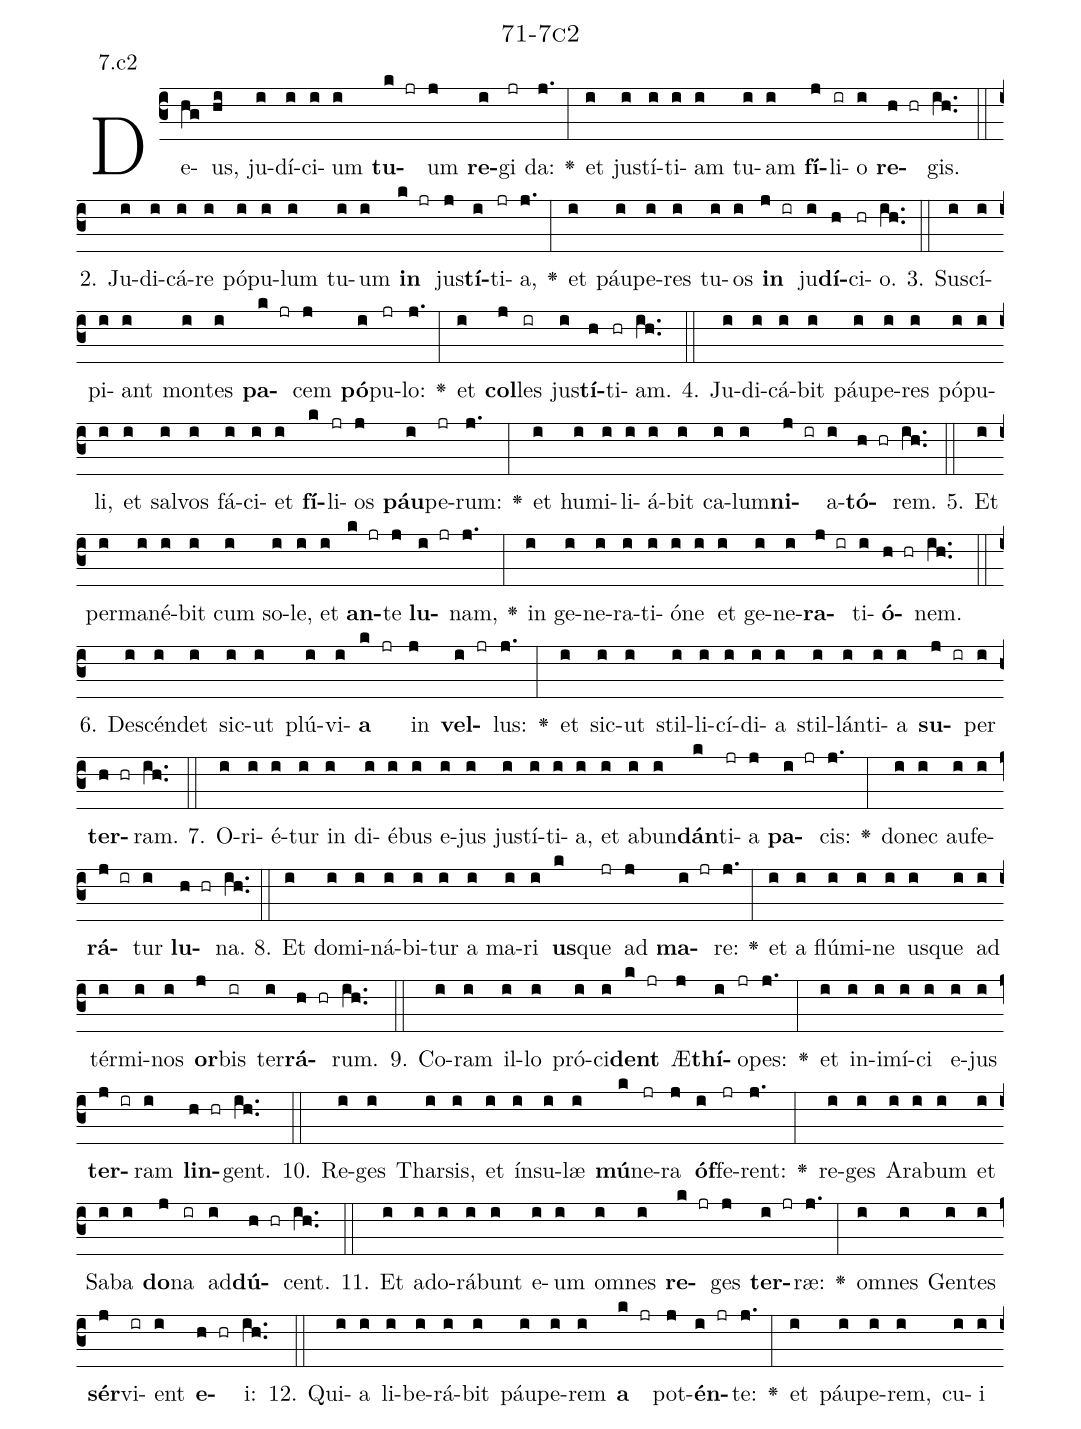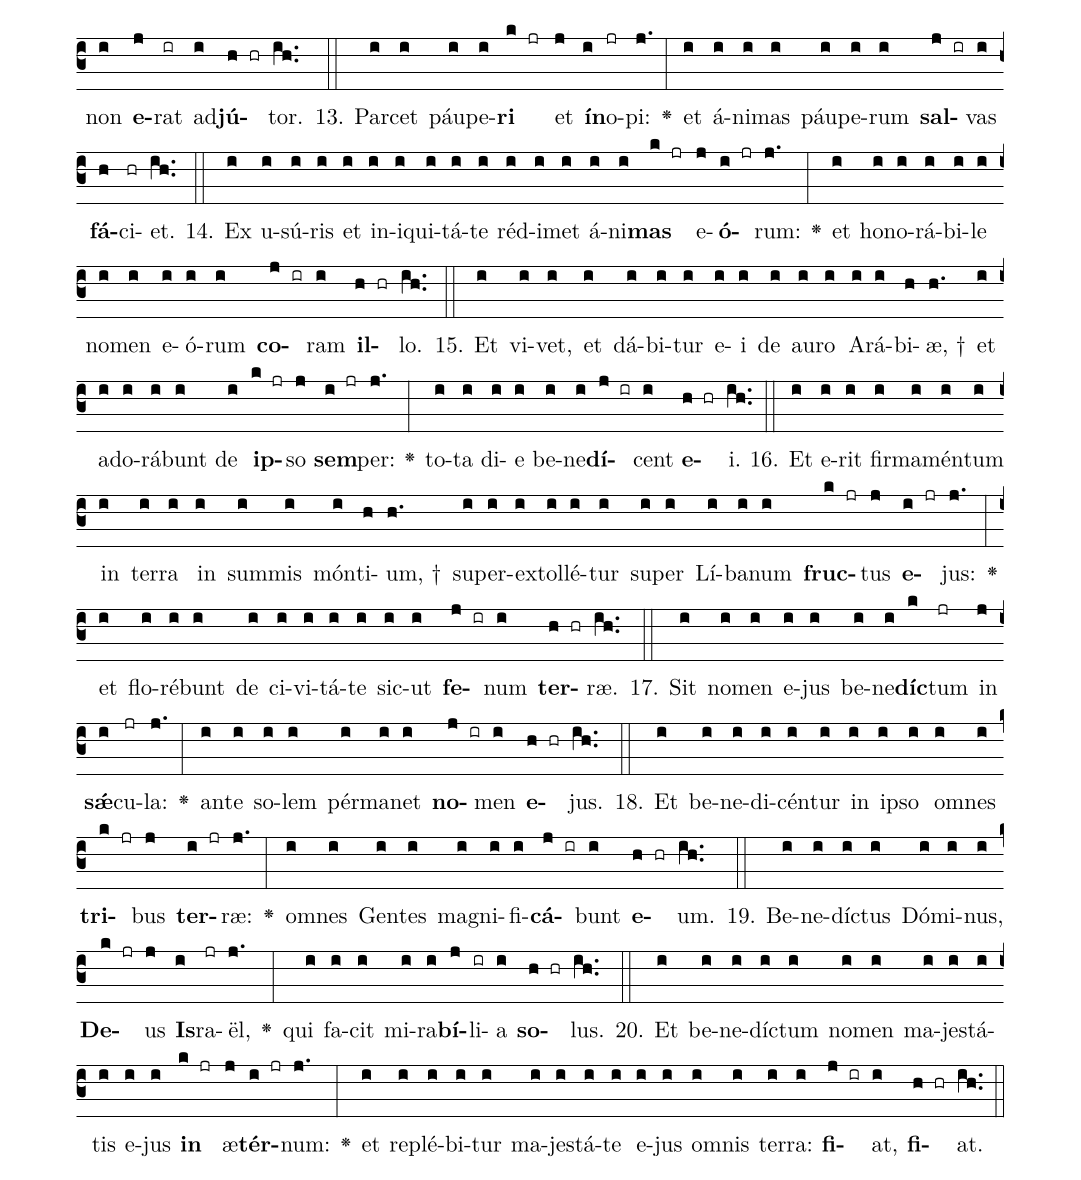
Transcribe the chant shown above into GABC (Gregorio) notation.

name: 71-7c2;
annotation: 7.c2;
%%
(c3)De(hg)us,(hi) ju(i)dí(i)ci(i)um(i) <b>tu</b>(k jr)um(j) <b>re</b>(i)gi(jr) da:(j.) <v>\greheightstar</v>(:) et(i) jus(i)tí(i)ti(i)am(i) tu(i)am(i) <b>fí</b>(j)li(ir)o(i) <b>re</b>(h hr)gis.(ih..) (::)
2. Ju(i)di(i)cá(i)re(i) pó(i)pu(i)lum(i) tu(i)um(i) <b>in</b>(k jr) jus(j)<b>tí</b>(i)ti(jr)a,(j.) <v>\greheightstar</v>(:) et(i) páu(i)pe(i)res(i) tu(i)os(i) <b>in</b>(j ir) ju(i)<b>dí</b>(h)ci(hr)o.(ih..) (::)
3. Su(i)scí(i)pi(i)ant(i) mon(i)tes(i) <b>pa</b>(k jr)cem(j) <b>pó</b>(i)pu(jr)lo:(j.) <v>\greheightstar</v>(:) et(i) <b>col</b>(j)les(ir) jus(i)<b>tí</b>(h)ti(hr)am.(ih..) (::)
4. Ju(i)di(i)cá(i)bit(i) páu(i)pe(i)res(i) pó(i)pu(i)li,(i) et(i) sal(i)vos(i) fá(i)ci(i)et(i) <b>fí</b>(k)li(jr)os(j) <b>páu</b>(i)pe(jr)rum:(j.) <v>\greheightstar</v>(:) et(i) hu(i)mi(i)li(i)á(i)bit(i) ca(i)lum(i)<b>ni</b>(j ir)a(i)<b>tó</b>(h hr)rem.(ih..) (::)
5. Et(i) per(i)ma(i)né(i)bit(i) cum(i) so(i)le,(i) et(i) <b>an</b>(k jr)te(j) <b>lu</b>(i jr)nam,(j.) <v>\greheightstar</v>(:) in(i) ge(i)ne(i)ra(i)ti(i)ó(i)ne(i) et(i) ge(i)ne(i)<b>ra</b>(j ir)ti(i)<b>ó</b>(h hr)nem.(ih..) (::)
6. De(i)scén(i)det(i) sic(i)ut(i) plú(i)vi(i)<b>a</b>(k jr) in(j) <b>vel</b>(i jr)lus:(j.) <v>\greheightstar</v>(:) et(i) sic(i)ut(i) stil(i)li(i)cí(i)di(i)a(i) stil(i)lán(i)ti(i)a(i) <b>su</b>(j ir)per(i) <b>ter</b>(h hr)ram.(ih..) (::)
7. O(i)ri(i)é(i)tur(i) in(i) di(i)é(i)bus(i) e(i)jus(i) jus(i)tí(i)ti(i)a,(i) et(i) ab(i)un(i)<b>dán</b>(k)ti(jr)a(j) <b>pa</b>(i jr)cis:(j.) <v>\greheightstar</v>(:) do(i)nec(i) au(i)fe(i)<b>rá</b>(j ir)tur(i) <b>lu</b>(h hr)na.(ih..) (::)
8. Et(i) do(i)mi(i)ná(i)bi(i)tur(i) a(i) ma(i)ri(i) <b>us</b>(k)que(jr) ad(j) <b>ma</b>(i jr)re:(j.) <v>\greheightstar</v>(:) et(i) a(i) flú(i)mi(i)ne(i) us(i)que(i) ad(i) tér(i)mi(i)nos(i) <b>or</b>(j)bis(ir) ter(i)<b>rá</b>(h hr)rum.(ih..) (::)
9. Co(i)ram(i) il(i)lo(i) pró(i)ci(i)<b>dent</b>(k jr) Æ(j)<b>thí</b>(i)o(jr)pes:(j.) <v>\greheightstar</v>(:) et(i) in(i)i(i)mí(i)ci(i) e(i)jus(i) <b>ter</b>(j ir)ram(i) <b>lin</b>(h hr)gent.(ih..) (::)
10. Re(i)ges(i) Thar(i)sis,(i) et(i) ín(i)su(i)læ(i) <b>mú</b>(k)ne(jr)ra(j) <b>óf</b>(i)fe(jr)rent:(j.) <v>\greheightstar</v>(:) re(i)ges(i) A(i)ra(i)bum(i) et(i) Sa(i)ba(i) <b>do</b>(j)na(ir) ad(i)<b>dú</b>(h hr)cent.(ih..) (::)
11. Et(i) ad(i)o(i)rá(i)bunt(i) e(i)um(i) om(i)nes(i) <b>re</b>(k jr)ges(j) <b>ter</b>(i jr)ræ:(j.) <v>\greheightstar</v>(:) om(i)nes(i) Gen(i)tes(i) <b>sér</b>(j)vi(ir)ent(i) <b>e</b>(h hr)i:(ih..) (::)
12. Qui(i)a(i) li(i)be(i)rá(i)bit(i) páu(i)pe(i)rem(i) <b>a</b>(k jr) pot(j)<b>én</b>(i jr)te:(j.) <v>\greheightstar</v>(:) et(i) páu(i)pe(i)rem,(i) cu(i)i(i) non(i) <b>e</b>(j)rat(ir) ad(i)<b>jú</b>(h hr)tor.(ih..) (::)
13. Par(i)cet(i) páu(i)pe(i)<b>ri</b>(k jr) et(j) <b>ín</b>(i)o(jr)pi:(j.) <v>\greheightstar</v>(:) et(i) á(i)ni(i)mas(i) páu(i)pe(i)rum(i) <b>sal</b>(j ir)vas(i) <b>fá</b>(h)ci(hr)et.(ih..) (::)
14. Ex(i) u(i)sú(i)ris(i) et(i) in(i)i(i)qui(i)tá(i)te(i) réd(i)i(i)met(i) á(i)ni(i)<b>mas</b>(k jr) e(j)<b>ó</b>(i jr)rum:(j.) <v>\greheightstar</v>(:) et(i) ho(i)no(i)rá(i)bi(i)le(i) no(i)men(i) e(i)ó(i)rum(i) <b>co</b>(j ir)ram(i) <b>il</b>(h hr)lo.(ih..) (::)
15. Et(i) vi(i)vet,(i) et(i) dá(i)bi(i)tur(i) e(i)i(i) de(i) au(i)ro(i) A(i)rá(i)bi(h)æ, †(h.) et(i) ad(i)o(i)rá(i)bunt(i) de(i) <b>ip</b>(k jr)so(j) <b>sem</b>(i jr)per:(j.) <v>\greheightstar</v>(:) to(i)ta(i) di(i)e(i) be(i)ne(i)<b>dí</b>(j ir)cent(i) <b>e</b>(h hr)i.(ih..) (::)
16. Et(i) e(i)rit(i) fir(i)ma(i)mén(i)tum(i) in(i) ter(i)ra(i) in(i) sum(i)mis(i) món(i)ti(h)um, †(h.) su(i)per(i)ex(i)tol(i)lé(i)tur(i) su(i)per(i) Lí(i)ba(i)num(i) <b>fruc</b>(k jr)tus(j) <b>e</b>(i jr)jus:(j.) <v>\greheightstar</v>(:) et(i) flo(i)ré(i)bunt(i) de(i) ci(i)vi(i)tá(i)te(i) sic(i)ut(i) <b>fe</b>(j ir)num(i) <b>ter</b>(h hr)ræ.(ih..) (::)
17. Sit(i) no(i)men(i) e(i)jus(i) be(i)ne(i)<b>díc</b>(k)tum(jr) in(j) <b>sǽ</b>(i)cu(jr)la:(j.) <v>\greheightstar</v>(:) an(i)te(i) so(i)lem(i) pér(i)ma(i)net(i) <b>no</b>(j ir)men(i) <b>e</b>(h hr)jus.(ih..) (::)
18. Et(i) be(i)ne(i)di(i)cén(i)tur(i) in(i) ip(i)so(i) om(i)nes(i) <b>tri</b>(k jr)bus(j) <b>ter</b>(i jr)ræ:(j.) <v>\greheightstar</v>(:) om(i)nes(i) Gen(i)tes(i) ma(i)gni(i)fi(i)<b>cá</b>(j ir)bunt(i) <b>e</b>(h hr)um.(ih..) (::)
19. Be(i)ne(i)díc(i)tus(i) Dó(i)mi(i)nus,(i) <b>De</b>(k jr)us(j) <b>Is</b>(i)ra(jr)ël,(j.) <v>\greheightstar</v>(:) qui(i) fa(i)cit(i) mi(i)ra(i)<b>bí</b>(j)li(ir)a(i) <b>so</b>(h hr)lus.(ih..) (::)
20. Et(i) be(i)ne(i)díc(i)tum(i) no(i)men(i) ma(i)jes(i)tá(i)tis(i) e(i)jus(i) <b>in</b>(k jr) æ(j)<b>tér</b>(i jr)num:(j.) <v>\greheightstar</v>(:) et(i) re(i)plé(i)bi(i)tur(i) ma(i)jes(i)tá(i)te(i) e(i)jus(i) om(i)nis(i) ter(i)ra:(i) <b>fi</b>(j ir)at,(i) <b>fi</b>(h hr)at.(ih..) (::)
